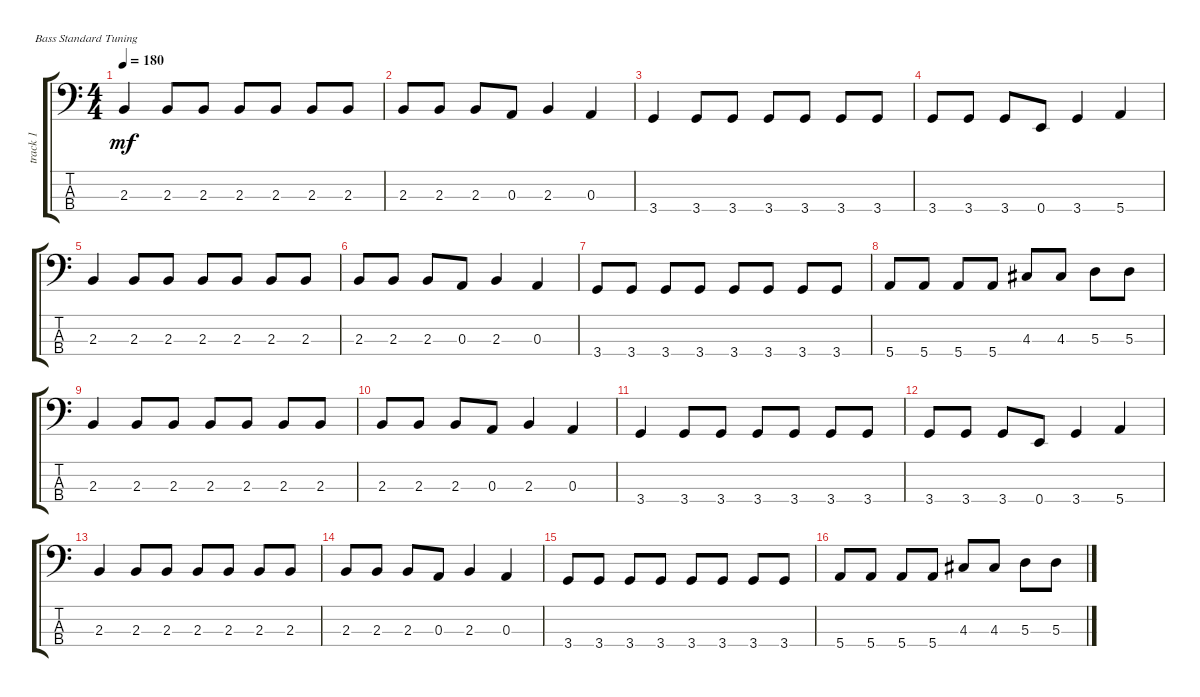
\defaultSystemsLayout 4
\track ("ElectricBassPick" "track 1") {instrument electricbasspick}
\staff {score tabs}
\tuning (G2 D2 A1 E1)
\ts (4 4)
\tempo 180
\clef f4
\ks c
2.3.4{dy mf instrument electricbasspick} 2.3.8 2.3.8 2.3.8 2.3.8 2.3.8 2.3.8 |
2.3.8 2.3.8 2.3.8 0.3.8 2.3.4 0.3.4 |
3.4.4 3.4.8 3.4.8 3.4.8 3.4.8 3.4.8 3.4.8 |
3.4.8 3.4.8 3.4.8 0.4.8 3.4.4 5.4.4 |
2.3.4 2.3.8 2.3.8 2.3.8 2.3.8 2.3.8 2.3.8 |
2.3.8 2.3.8 2.3.8 0.3.8 2.3.4 0.3.4 |
3.4.8 3.4.8 3.4.8 3.4.8 3.4.8 3.4.8 3.4.8 3.4.8 |
5.4.8 5.4.8 5.4.8 5.4.8 4.3.8 4.3.8 5.3.8 5.3.8 |
2.3.4 2.3.8 2.3.8 2.3.8 2.3.8 2.3.8 2.3.8 |
2.3.8 2.3.8 2.3.8 0.3.8 2.3.4 0.3.4 |
3.4.4 3.4.8 3.4.8 3.4.8 3.4.8 3.4.8 3.4.8 |
3.4.8 3.4.8 3.4.8 0.4.8 3.4.4 5.4.4 |
2.3.4 2.3.8 2.3.8 2.3.8 2.3.8 2.3.8 2.3.8 |
2.3.8 2.3.8 2.3.8 0.3.8 2.3.4 0.3.4 |
3.4.8 3.4.8 3.4.8 3.4.8 3.4.8 3.4.8 3.4.8 3.4.8 |
5.4.8 5.4.8 5.4.8 5.4.8 4.3.8 4.3.8 5.3.8 5.3.8
